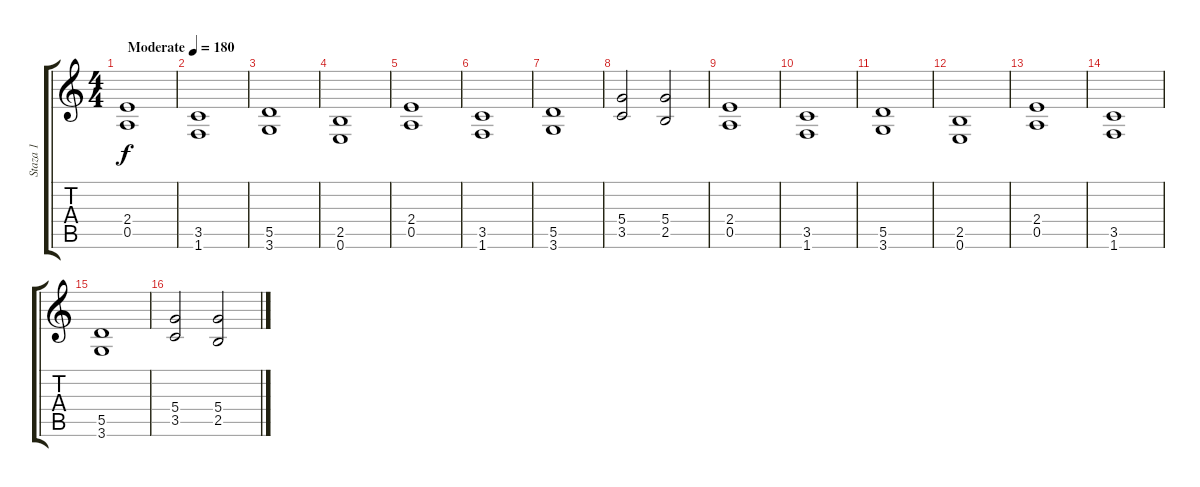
\track ("Staza 1" "Staza 1") {instrument distortionguitar}
\staff {score tabs}
\tuning (E4 B3 G3 D3 A2 E2) {hide}
\ts (4 4)
\tempo (180 "Moderate")
\clef g2
\ks c
(2.4 0.5).1{dy f instrument distortionguitar} |
(3.5 1.6).1 |
(5.5 3.6).1 |
(2.5 0.6).1 |
(2.4 0.5).1 |
(3.5 1.6).1 |
(5.5 3.6).1 |
(5.4 3.5).2 (5.4 2.5).2 |
(2.4 0.5).1 |
(3.5 1.6).1 |
(5.5 3.6).1 |
(2.5 0.6).1 |
(2.4 0.5).1 |
(3.5 1.6).1 |
(5.5 3.6).1 |
(5.4 3.5).2 (5.4 2.5).2
